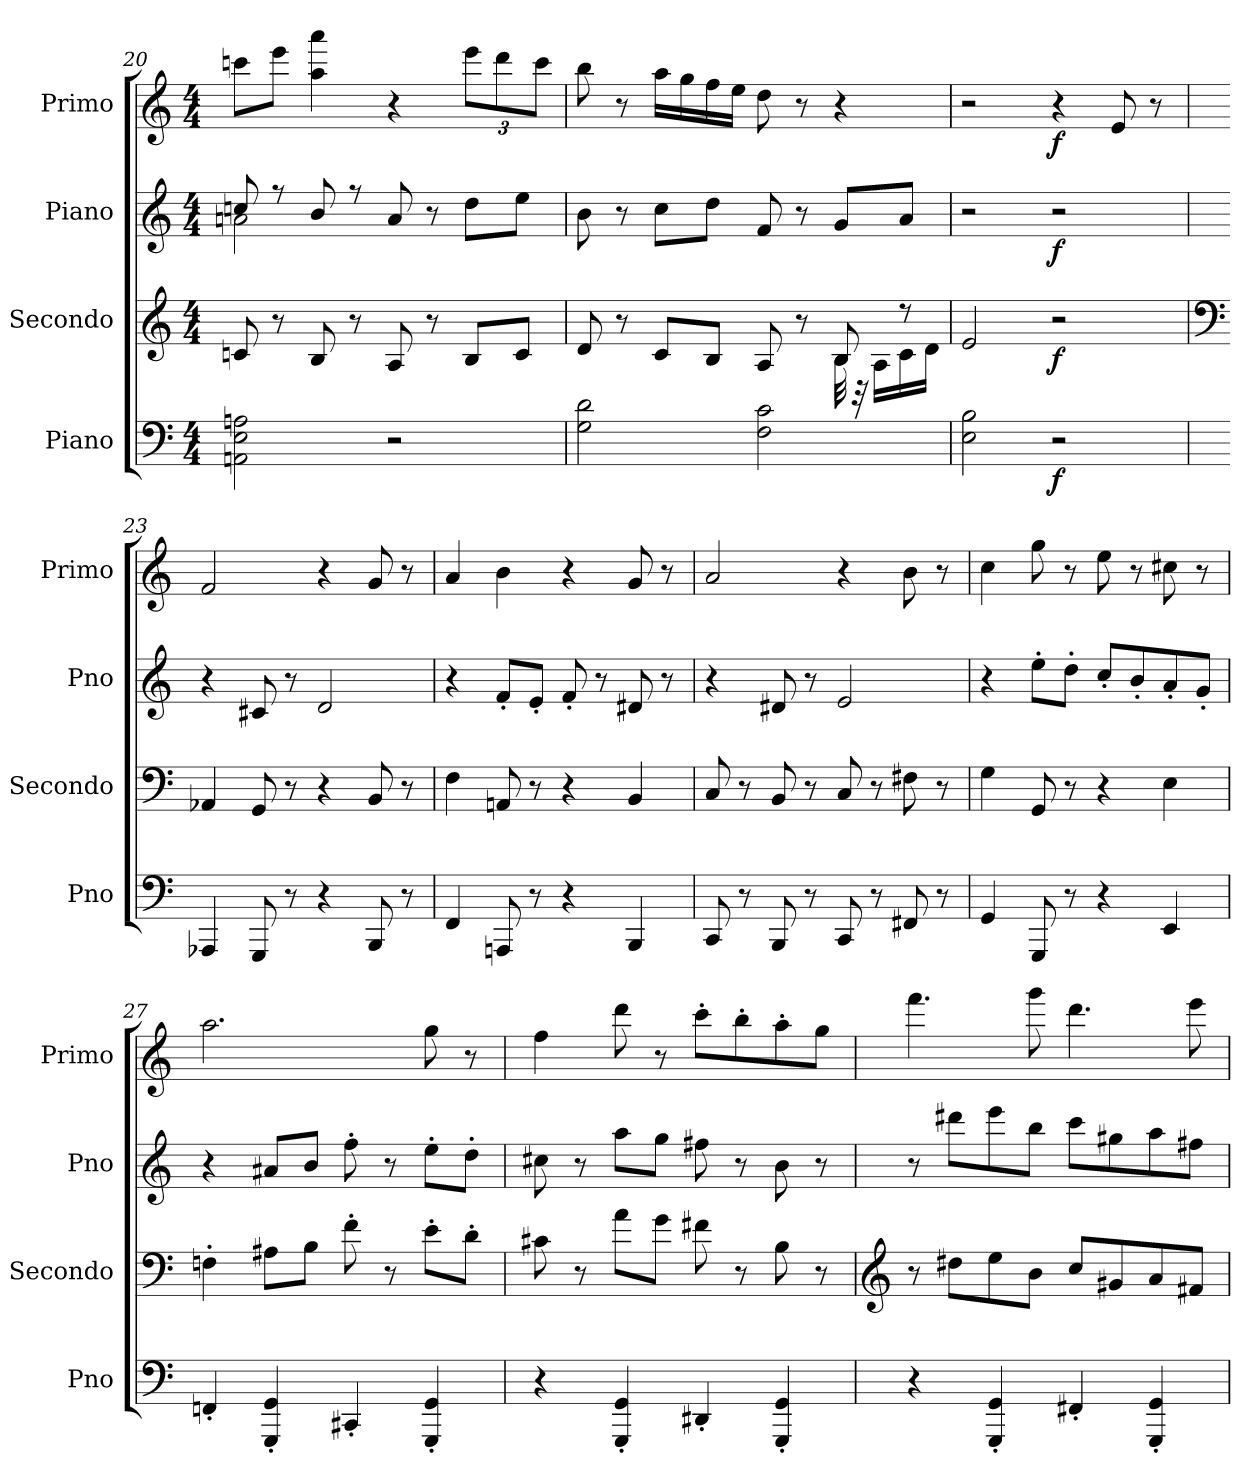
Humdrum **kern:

**kern	**dynam	**kern	**dynam	**kern	**dynam	**kern	**dynam
*part4	*part4	*part3	*part3	*part2	*part2	*part1	*part1
*staff4	*staff4	*staff3	*staff3	*staff2	*staff2	*staff1	*staff1
*I"Piano	*	*I"Secondo	*	*I"Piano	*	*I"Primo	*
*I'Pno	*	*I'Secondo	*	*I'Pno	*	*I'Primo	*
*clefF4	*	*clefG2	*	*clefG2	*	*clefG2	*
*k[]	*	*k[]	*	*k[]	*	*k[]	*
*M4/4	*	*M4/4	*	*M4/4	*	*M4/4	*
=20	=20	=20	=20	=20	=20	=20	=20
*	*	*	*	*^	*	*	*
2AAn\ 2E\ 2An\	.	8cn/	.	8ccn/	2an\	.	8cccn\L	.
.	.	8r	.	8r	.	.	8eee\J	.
.	.	8B/	.	8b/	.	.	4aa\ 4aaa\	.
.	.	8r	.	8r	.	.	.	.
2r	.	8A/	.	8a/	2ryy	.	4r	.
.	.	8r	.	8r	.	.	.	.
*	*	*	*	*	*	*	*Xbrackettup	*
.	.	8B/L	.	8dd\L	.	.	12eee\L	.
.	.	.	.	.	.	.	12ddd\	.
.	.	8c/J	.	8ee\J	.	.	.	.
.	.	.	.	.	.	.	12ccc\J	.
*	*	*	*	*v	*v	*	*	*
!!LO:LB:g=z
=21	=21	=21	=21	=21	=21	=21	=21
*	*	*^	*	*	*	*	*
2G\ 2d\	.	8d/	2.ryy	.	8b\	.	8bb\	.
.	.	8r	.	.	8r	.	8r	.
.	.	8c/L	.	.	8cc\L	.	16aa\LL	.
.	.	.	.	.	.	.	16gg\	.
.	.	8B/J	.	.	8dd\J	.	16ff\	.
.	.	.	.	.	.	.	16ee\JJ	.
2F\ 2c\	.	8A/	.	.	8f/	.	8dd\	.
.	.	8r	.	.	8r	.	8r	.
.	.	8B/	32B\	.	8g/L	.	4r	.
.	.	.	32r	.	.	.	.	.
.	.	.	16A\LL	.	.	.	.	.
.	.	8r	16c\	.	8a/J	.	.	.
.	.	.	16d\JJ	.	.	.	.	.
*	*	*v	*v	*	*	*	*	*
=22	=22	=22	=22	=22	=22	=22	=22
2E\ 2B\	.	2e/	.	2r	.	2r	.
!	!LO:DY:b	!	!LO:DY:b	!	!LO:DY:b	!	!LO:DY:b
2r	f	2r	f	2r	f	4r	f
.	.	.	.	.	.	8e/	.
.	.	.	.	.	.	8r	.
=23	=23	=23	=23	=23	=23	=23	=23
*	*	*clefF4	*	*	*	*	*
4AAA-X/	.	4AA-X/	.	4r	.	2f/	.
8GGG/	.	8GG/	.	8c#X/	.	.	.
8r	.	8r	.	8r	.	.	.
4r	.	4r	.	2d/	.	4r	.
8BBB/	.	8BB/	.	.	.	8g/	.
8r	.	8r	.	.	.	8r	.
=24	=24	=24	=24	=24	=24	=24	=24
4FF/	.	4F\	.	4r	.	4a/	.
8AAAn/	.	8AAn/	.	8f'/L	.	4b\	.
8r	.	8r	.	8e'/J	.	.	.
4r	.	4r	.	8f'/	.	4r	.
.	.	.	.	8r	.	.	.
4BBB/	.	4BB/	.	8d#X/	.	8g/	.
.	.	.	.	8r	.	8r	.
!!LO:PB:g=z
=25	=25	=25	=25	=25	=25	=25	=25
8CC/	.	8C/	.	4r	.	2a/	.
8r	.	8r	.	.	.	.	.
8BBB/	.	8BB/	.	8d#X/	.	.	.
8r	.	8r	.	8r	.	.	.
8CC/	.	8C/	.	2e/	.	4r	.
8r	.	8r	.	.	.	.	.
8FF#X/	.	8F#X\	.	.	.	8b\	.
8r	.	8r	.	.	.	8r	.
=26	=26	=26	=26	=26	=26	=26	=26
4GG/	.	4G\	.	4r	.	4cc\	.
8GGG/	.	8GG/	.	8ee'\L	.	8gg\	.
8r	.	8r	.	8dd'\J	.	8r	.
4r	.	4r	.	8cc'/L	.	8ee\	.
.	.	.	.	8b'/	.	8r	.
4EE/	.	4E\	.	8a'/	.	8cc#X\	.
.	.	.	.	8g'/J	.	8r	.
=27	=27	=27	=27	=27	=27	=27	=27
4FFn'/	.	4Fn'\	.	4r	.	2.aa\	.
4GGG/' 4GG/'	.	8A#X\L	.	8a#X/L	.	.	.
.	.	8B\J	.	8b/J	.	.	.
4CC#X'/	.	8f'\	.	8ff'\	.	.	.
.	.	8r	.	8r	.	.	.
4GGG/' 4GG/'	.	8e'\L	.	8ee'\L	.	8gg\	.
.	.	8d'\J	.	8dd'\J	.	8r	.
=28	=28	=28	=28	=28	=28	=28	=28
4r	.	8c#X\	.	8cc#X\	.	4ff\	.
.	.	8r	.	8r	.	.	.
4GGG/' 4GG/'	.	8a\L	.	8aa\L	.	8ddd\	.
.	.	8g\J	.	8gg\J	.	8r	.
4DD#X'/	.	8f#X\	.	8ff#X\	.	8ccc'\L	.
.	.	8r	.	8r	.	8bb'\	.
4GGG/' 4GG/'	.	8B\	.	8b\	.	8aa'\	.
.	.	8r	.	8r	.	8gg\J	.
!!LO:LB:g=z
=29	=29	=29	=29	=29	=29	=29	=29
*	*	*clefG2	*	*	*	*	*
4r	.	8r	.	8r	.	4.fff\	.
.	.	8dd#X\L	.	8ddd#X\L	.	.	.
4GGG/' 4GG/'	.	8ee\	.	8eee\	.	.	.
.	.	8b\J	.	8bb\J	.	8ggg\	.
4FF#X'/	.	8cc/L	.	8ccc\L	.	4.ddd\	.
.	.	8g#X/	.	8gg#X\	.	.	.
4GGG/' 4GG/'	.	8a/	.	8aa\	.	.	.
.	.	8f#X/J	.	8ff#X\J	.	8eee\	.
=	=	=	=	=	=	=	=
*-	*-	*-	*-	*-	*-	*-	*-
